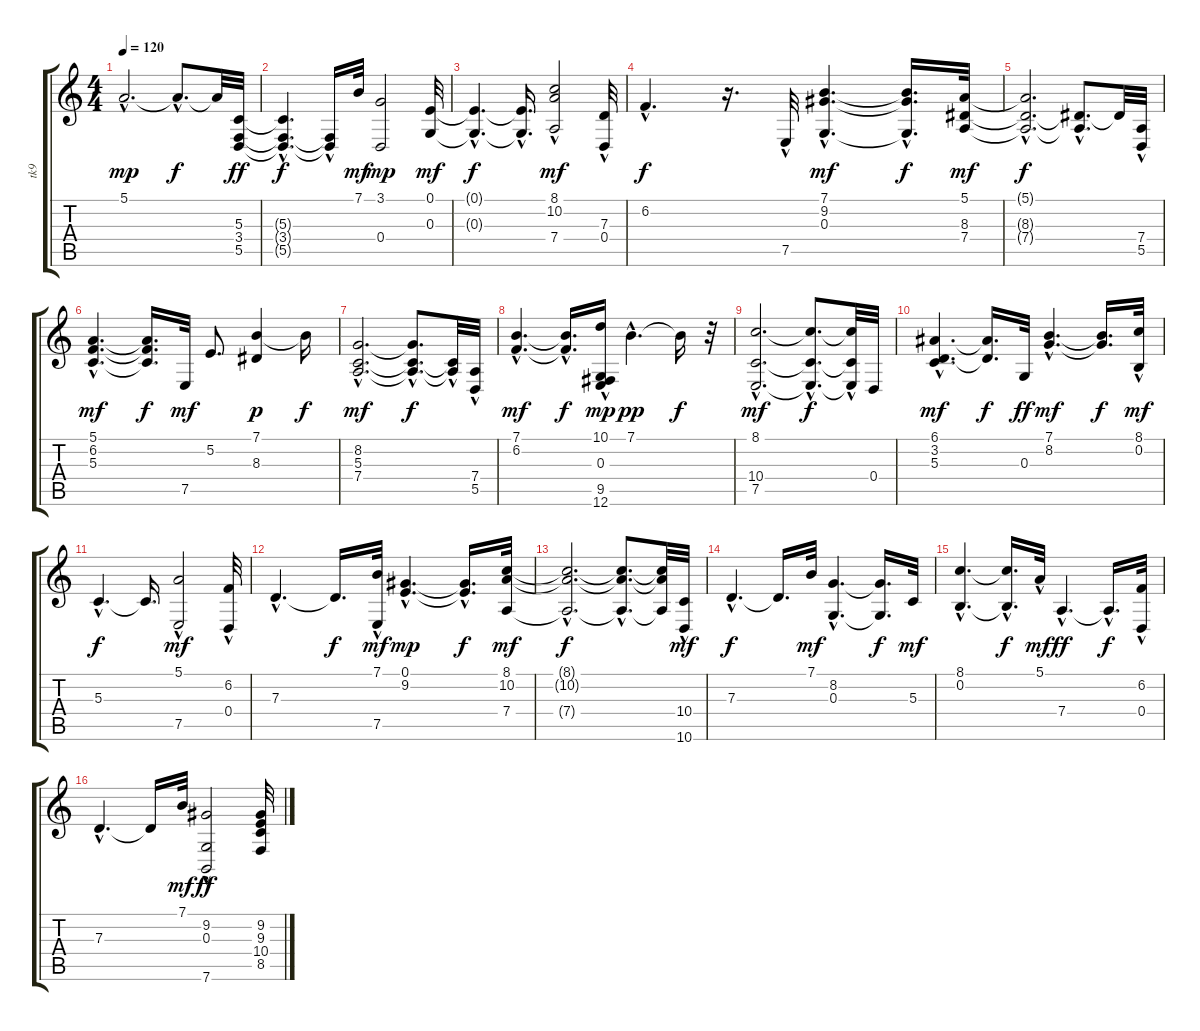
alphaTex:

\track ("tk9" "tk9") {instrument stringensemble2}
\staff {score tabs}
\tuning (E4 B3 G3 D3 A2 E2) {hide}
\ts (4 4)
\tempo 120
\clef g2
\ks c
5.1{hac}.2{d dy mp} 5.1{hac t}.8{d dy f} 5.1{t}.32 (5.3 3.4 5.5).32{dy ff} |
(5.3{t} 3.4{hac t} 5.5{hac t}).4{d dy f} (3.4{hac t} 5.5{hac t}).16 7.1.32{dy mf} (3.1 0.4).2{dy mp} (0.1 0.3).32{dy mf} |
(0.1{hac t} 0.3{hac t}).4{d dy f} (0.1{t} 0.3{hac t}).16{d} (8.1 10.2 7.4{hac}).2{dy mf} (7.3 0.4{hac}).32 |
6.2{hac}.4{d dy f} r.16{d} 7.5{hac}.32 (7.1{hac} 9.2{hac} 0.3{hac}).4{d dy mf} (7.1{t} 9.2{hac t} 0.3{hac t}).16{d dy f} (5.1 8.3 7.4).32{dy mf} |
(5.1{t} 8.3{hac t} 7.4{hac t}).2{d dy f} (8.3{hac t} 7.4{hac t}).8{d} 8.3{t}.32 (7.4{hac} 5.5{hac}).32 |
(5.1{hac} 6.2{hac} 5.3{hac}).4{d dy mf} (5.1{t} 6.2{t} 5.3{t}).16{d dy f} 7.5.32{dy mf} 5.2.8{d} (7.1 8.3).4{dy p} 7.1{t}.16{dy f} |
(8.2{hac} 5.3{hac} 7.4{hac}).2{d dy mf} (8.2{hac t} 5.3{hac t} 7.4{hac t}).8{d dy f} (5.3{hac t} 7.4{t}).32 (7.4{hac} 5.5{hac}).32 |
(7.1{hac} 6.2{hac}).4{d dy mf} (7.1{hac t} 6.2{hac t}).16{d dy f} (10.1 0.3 9.5{hac} 12.6).16{dy mp} 7.1{hac}.4{d dy pp} 7.1{t}.16{dy f} r.32 |
(8.1{hac} 10.4{hac} 7.5{hac}).2{d dy mf} (8.1{hac t} 10.4{hac t} 7.5{hac t}).8{d dy f} (8.1{hac t} 10.4{t} 7.5{t}).32 0.4.32 |
(6.1{hac} 3.2{hac} 5.3).4{d dy mf} (6.1{t} 3.2{t}).16{d dy f} 0.3.32{dy ff} (7.1{hac} 8.2{hac}).4{d dy mf} (7.1{t} 8.2{t}).16{d dy f} (8.1 0.2{hac}).32{dy mf} |
5.3{hac}.4{d dy f} 5.3{t}.16{d} (5.1 7.5{hac}).2{dy mf} (6.2 0.4{hac}).32 |
7.3{hac}.4{d} 7.3{t}.16{d dy f} (7.1{hac} 7.5{hac}).32{dy mf} (0.1{hac} 9.2{hac}).4{d dy mp} (0.1{t} 9.2{hac t}).16{d dy f} (8.1 10.2 7.4).32{dy mf} |
(8.1{hac t} 10.2{hac t} 7.4{hac t}).2{d dy f} (8.1{hac t} 10.2{hac t} 7.4{hac t}).8{d} (8.1{t} 10.2{t} 7.4{t}).32 (10.4{hac} 10.6).32{dy mf} |
7.3{hac}.4{d dy f} 7.3{t}.16{d} 7.1.32{dy mf} (8.2{hac} 0.3{hac}).4{d} (8.2{t} 0.3{t}).16{d dy f} 5.3.32{dy mf} |
(8.1{hac} 0.2{hac}).4{d} (8.1{t} 0.2{hac t}).16{d dy f} 5.1{hac}.32{dy mf} 7.4{hac}.4{d dy ff} 7.4{hac t}.16{d dy f} (6.2 0.4{hac}).32 |
7.3{hac}.4{d} 7.3{t}.16 7.1.32{dy mf} (9.2 0.3{hac} 7.6{hac}).2{dy ff} (9.2 9.3 10.4 8.5).32
